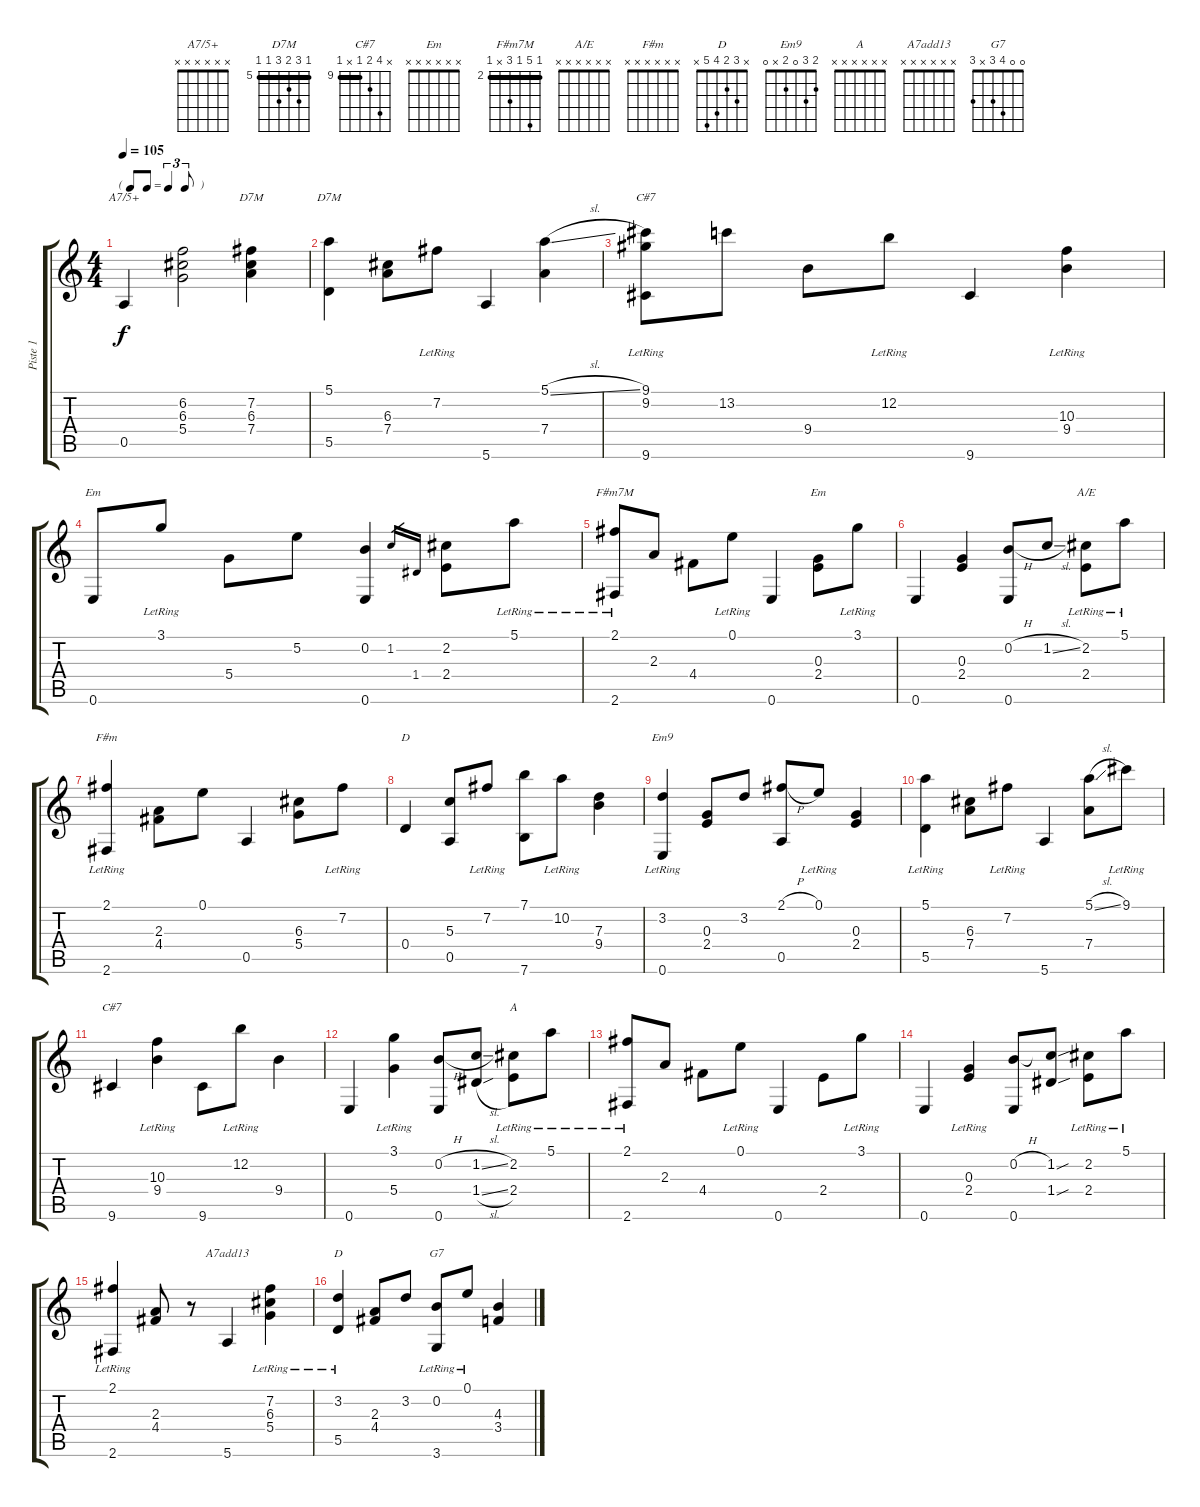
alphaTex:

\track ("Piste 1" "Piste 1") {instrument acousticguitarnylon}
\staff {score tabs}
\tuning (E4 B3 G3 D3 A2 E2) {hide}
\chord ("A7/5+" x x x x x x)
\chord ("D7M" x x x x x x)
\chord ("D7M" 5 7 6 7 5 5) {firstfret 5 barre 5}
\chord ("C#7" 9 12 10 9 x 9) {firstfret 9 barre 9}
\chord ("Em" 3 x 0 2 x 0)
\chord ("F#m7M" 2 6 2 4 x 2) {firstfret 2 barre 2}
\chord ("Em" x x x x x x)
\chord ("A/E" x x x x x x)
\chord ("F#m" x x x x x x)
\chord ("D" x 7 7 7 5 x) {firstfret 5 barre 7}
\chord ("Em9" 2 3 0 2 x 0)
\chord ("C#7" x 12 10 9 x 9) {firstfret 9 barre 9}
\chord ("A" x x x x x x)
\chord ("A7add13" x x x x x x)
\chord ("D" x 3 2 4 5 x)
\chord ("G7" 0 0 4 3 x 3)
\ts (4 4)
\tf triplet8th
\tempo 105
\clef g2
\ks c
0.5.4{ch "A7/5+" dy f instrument acousticguitarnylon} (6.2 6.3 5.4).2 (7.2 6.3 7.4).4{ch "D7M"} |
(5.1 5.5).4{ch "D7M"} (6.3 7.4).8 7.2{lr}.8 5.6.4 (5.1{sl} 7.4).4 |
(9.1{lr} 9.2 9.6).8{ch "C#7"} 13.2.8 9.4.8 12.2{lr}.8 9.6.4 (10.3{lr} 9.4).4 |
0.6.8{ch "Em"} 3.1{lr}.8 5.4.8 5.2.8 (0.2 0.6).4 1.2.16{gr} 1.4.16{gr} (2.2 2.4).8 5.1{lr}.8 |
(2.1{lr} 2.6).8{ch "F#m7M"} 2.3.8 4.4.8 0.1{lr}.8 0.6.4 (0.3 2.4).8{ch "Em"} 3.1{lr}.8 |
0.6.4 (0.3 2.4).4 (0.2{h} 0.6).8 1.2{sl}.8 (2.2{lr} 2.4).8{ch "A/E"} 5.1{lr}.8 |
(2.1{lr} 2.6).4{ch "F#m"} (2.3 4.4).8 0.1.8 0.5.4 (6.3 5.4).8 7.2{lr}.8 |
0.4.4{ch "D"} (5.3 0.5).8 7.2{lr}.8 (7.1 7.6).8 10.2{lr}.8 (7.3 9.4).4 |
(3.2{lr} 0.6).4{ch "Em9"} (0.3 2.4).8 3.2.8 (2.1{h} 0.5).8 0.1{lr}.8 (0.3 2.4).4 |
(5.1{lr} 5.5).4 (6.3 7.4).8 7.2{lr}.8 5.6.4 (5.1{sl} 7.4).8 9.1{lr}.8 |
9.6.4{ch "C#7"} (10.3{lr} 9.4).4 9.6.8 12.2{lr}.8 9.4.4 |
0.6.4 (3.1{lr} 5.4).4 (0.2{h} 0.6).8 (1.2{sl} 1.4{sl}).8 (2.2{lr} 2.4).8{ch "A"} 5.1{lr}.8 |
(2.1{lr} 2.6).8 2.3.8 4.4.8 0.1{lr}.8 0.6.4 2.4.8 3.1{lr}.8 |
0.6.4 (0.3{lr} 2.4).4 (0.2{h} 0.6).8 (1.2{sou} 1.4{sou}).8 (2.2{lr} 2.4).8 5.1{lr}.8 |
(2.1{lr} 2.6).4 (2.3 4.4).8 r.8 5.6.4{ch "A7add13"} (7.2{lr} 6.3{lr} 5.4).4 |
(3.2{lr} 5.5).4{ch "D"} (2.3 4.4).8 3.2.8 (0.2{lr} 3.6).8{ch "G7"} 0.1{lr}.8 (4.3 3.4).4
